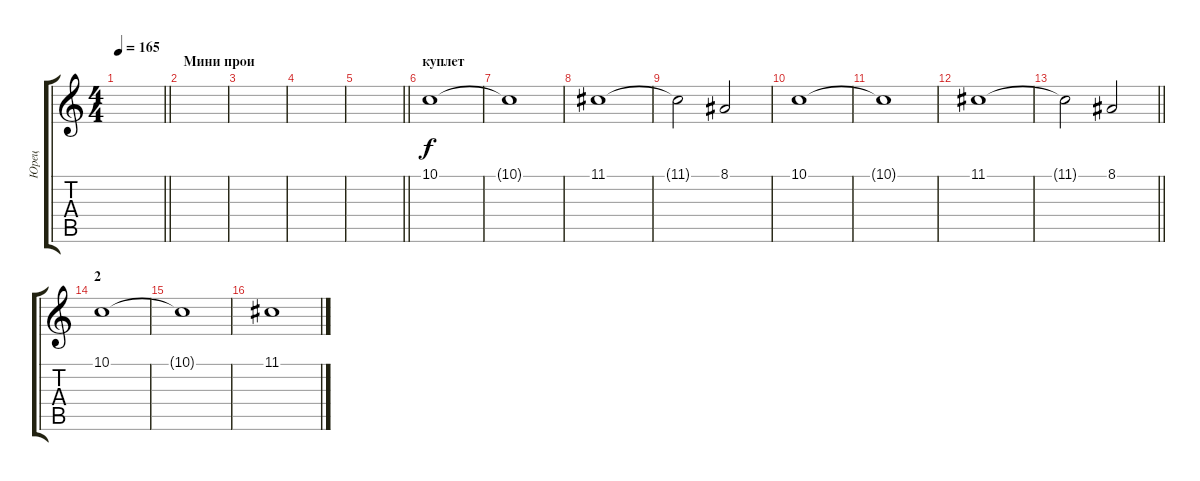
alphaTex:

\track ("Юрец" "Юрец") {instrument synthvoice}
\staff {score tabs}
\tuning (D4 A3 F3 C3 G2 C2) {hide}
\ts (4 4)
\tempo 165
\clef g2
\barLineRight lightlight
\ks c
|
\section ("" "Мини прои")
|
|
|
\barLineRight lightlight
|
\section ("" "куплет")
10.1.1 |
10.1{t}.1 |
11.1.1 |
11.1{t}.2 8.1.2 |
10.1.1 |
10.1{t}.1 |
11.1.1 |
\barLineRight lightlight
11.1{t}.2 8.1.2 |
\section ("" "2")
10.1.1 |
10.1{t}.1 |
11.1.1
